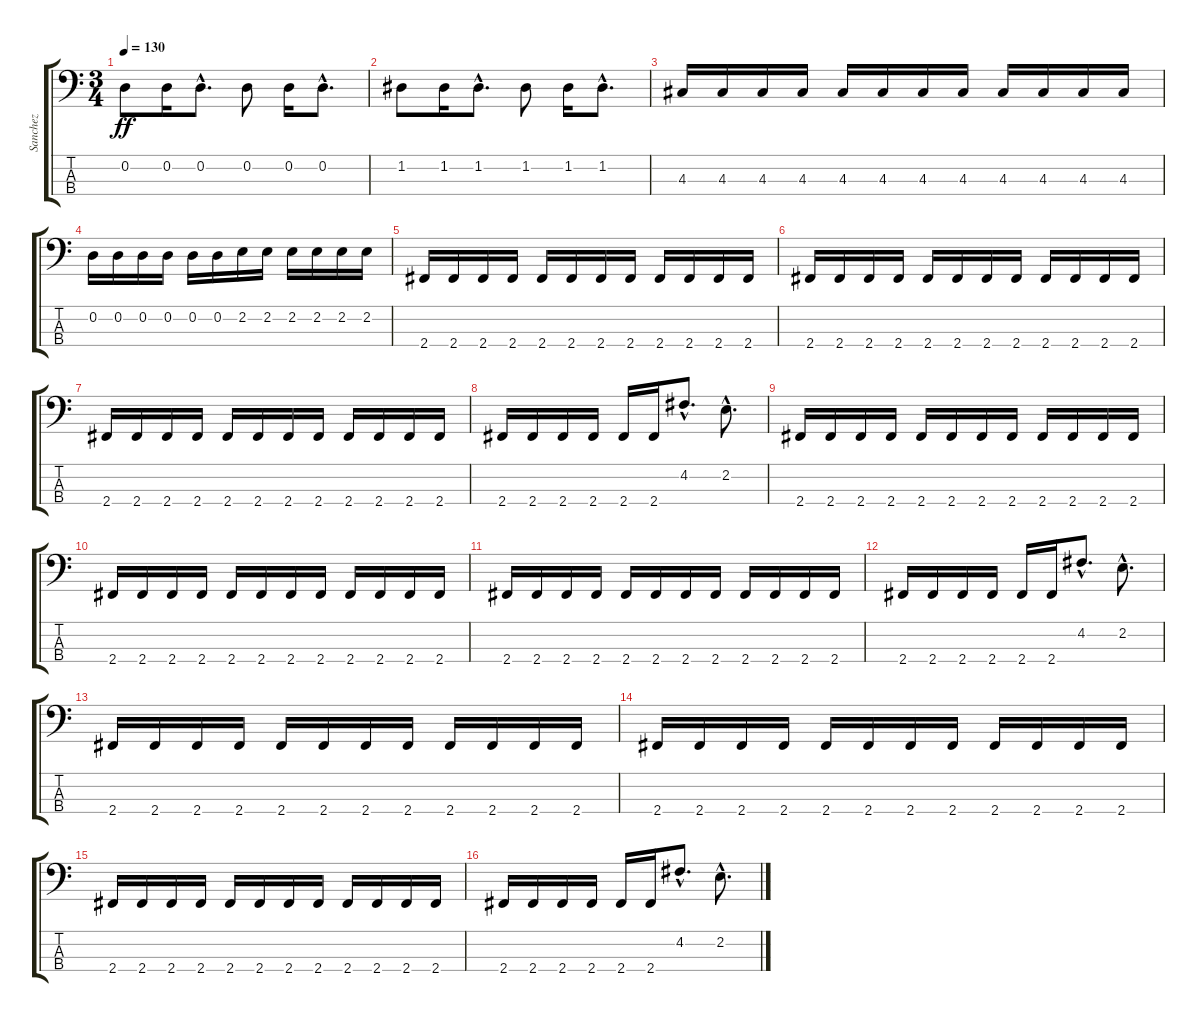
\track ("Sanchez" "Sanchez") {instrument electricbassfinger}
\staff {score tabs}
\tuning (G2 D2 A1 E1) {hide}
\ts (3 4)
\tempo 130
\clef f4
\ks c
0.2.8{dy ff} 0.2.16 0.2{hac}.8{d} 0.2.8 0.2.16 0.2{hac}.8{d} |
1.2.8 1.2.16 1.2{hac}.8{d} 1.2.8 1.2.16 1.2{hac}.8{d} |
4.3.16 4.3.16 4.3.16 4.3.16 4.3.16 4.3.16 4.3.16 4.3.16 4.3.16 4.3.16 4.3.16 4.3.16 |
0.2.16 0.2.16 0.2.16 0.2.16 0.2.16 0.2.16 2.2.16 2.2.16 2.2.16 2.2.16 2.2.16 2.2.16 |
2.4.16 2.4.16 2.4.16 2.4.16 2.4.16 2.4.16 2.4.16 2.4.16 2.4.16 2.4.16 2.4.16 2.4.16 |
2.4.16 2.4.16 2.4.16 2.4.16 2.4.16 2.4.16 2.4.16 2.4.16 2.4.16 2.4.16 2.4.16 2.4.16 |
2.4.16 2.4.16 2.4.16 2.4.16 2.4.16 2.4.16 2.4.16 2.4.16 2.4.16 2.4.16 2.4.16 2.4.16 |
2.4.16 2.4.16 2.4.16 2.4.16 2.4.16 2.4.16 4.2{hac}.8{d} 2.2{hac}.8{d} |
2.4.16 2.4.16 2.4.16 2.4.16 2.4.16 2.4.16 2.4.16 2.4.16 2.4.16 2.4.16 2.4.16 2.4.16 |
2.4.16 2.4.16 2.4.16 2.4.16 2.4.16 2.4.16 2.4.16 2.4.16 2.4.16 2.4.16 2.4.16 2.4.16 |
2.4.16 2.4.16 2.4.16 2.4.16 2.4.16 2.4.16 2.4.16 2.4.16 2.4.16 2.4.16 2.4.16 2.4.16 |
2.4.16 2.4.16 2.4.16 2.4.16 2.4.16 2.4.16 4.2{hac}.8{d} 2.2{hac}.8{d} |
2.4.16 2.4.16 2.4.16 2.4.16 2.4.16 2.4.16 2.4.16 2.4.16 2.4.16 2.4.16 2.4.16 2.4.16 |
2.4.16 2.4.16 2.4.16 2.4.16 2.4.16 2.4.16 2.4.16 2.4.16 2.4.16 2.4.16 2.4.16 2.4.16 |
2.4.16 2.4.16 2.4.16 2.4.16 2.4.16 2.4.16 2.4.16 2.4.16 2.4.16 2.4.16 2.4.16 2.4.16 |
2.4.16 2.4.16 2.4.16 2.4.16 2.4.16 2.4.16 4.2{hac}.8{d} 2.2{hac}.8{d}
